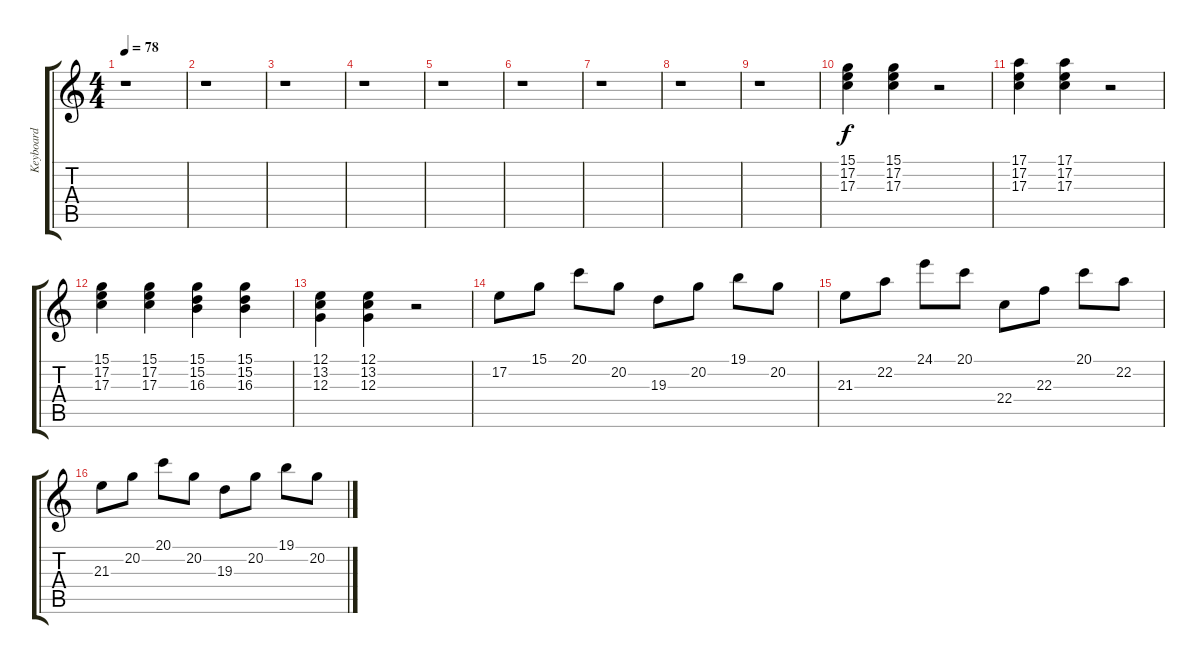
\track ("Keyboard" "Keyboard") {instrument steeldrums}
\staff {score tabs}
\tuning (E4 B3 G3 D3 A2 E2) {hide}
\ts (4 4)
\tempo 78
\clef g2
\ks c
r.1{dy f instrument steeldrums} |
r.1 |
r.1 |
r.1 |
r.1 |
r.1 |
r.1 |
r.1 |
r.1 |
(15.1 17.2 17.3).4 (15.1 17.2 17.3).4 r.2 |
(17.1 17.2 17.3).4 (17.1 17.2 17.3).4 r.2 |
(15.1 17.2 17.3).4 (15.1 17.2 17.3).4 (15.1 15.2 16.3).4 (15.1 15.2 16.3).4 |
(12.1 13.2 12.3).4 (12.1 13.2 12.3).4 r.2 |
17.2.8 15.1.8 20.1.8 20.2.8 19.3.8 20.2.8 19.1.8 20.2.8 |
21.3.8 22.2.8 24.1.8 20.1.8 22.4.8 22.3.8 20.1.8 22.2.8 |
21.3.8 20.2.8 20.1.8 20.2.8 19.3.8 20.2.8 19.1.8 20.2.8
